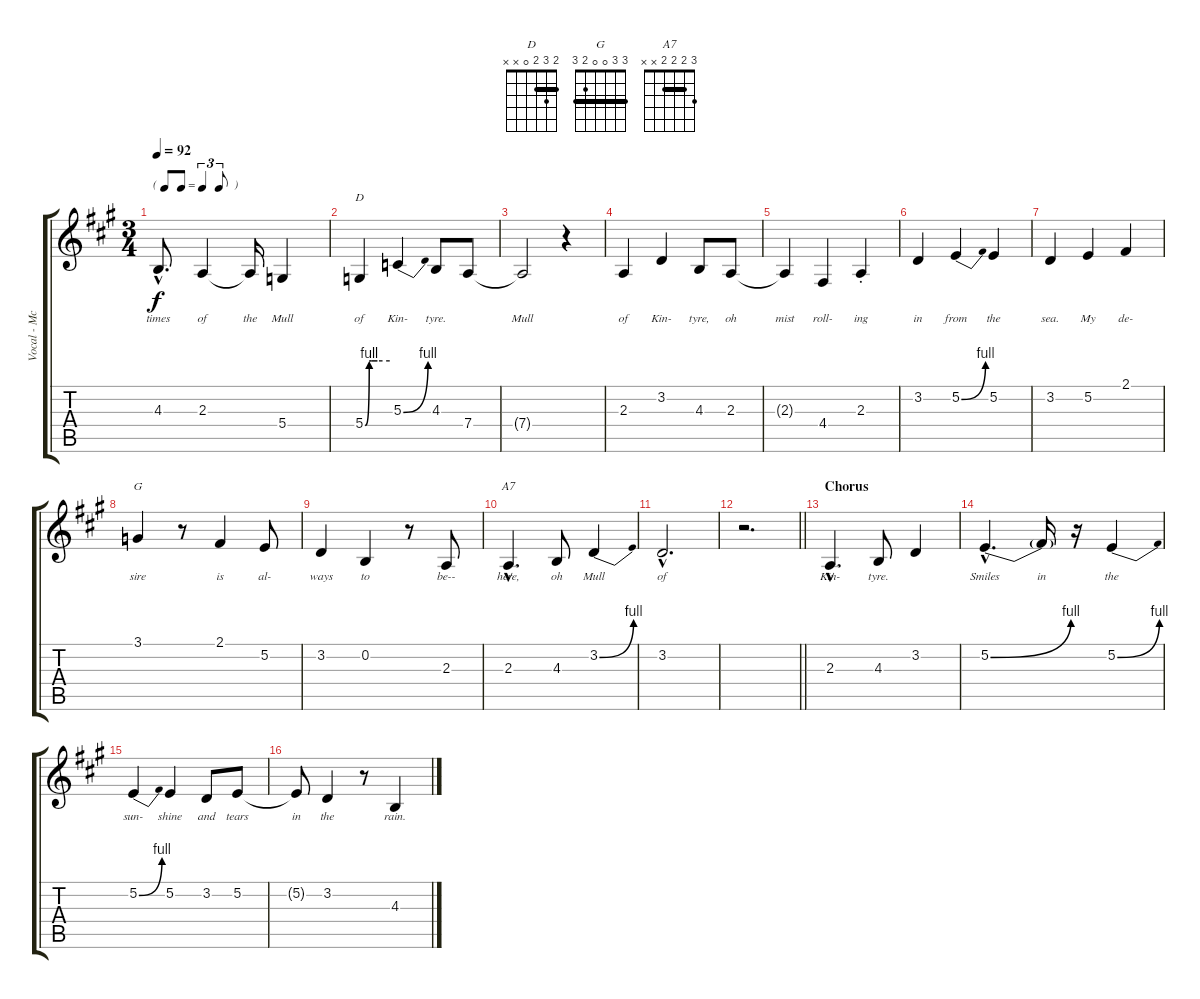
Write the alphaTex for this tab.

\track ("Vocal - McCartney" "Vocal - Mc") {instrument altosax}
\staff {score tabs}
\tuning (E4 B3 G3 D3 A2 E2) {hide}
\chord ("D" 2 3 2 0 x x) {barre 2}
\chord ("G" 3 3 0 0 2 3) {barre 3}
\chord ("A7" 3 2 2 2 x x) {barre 2}
\ts (3 4)
\tf triplet8th
\tempo 92
\clef g2
\ks a
4.3{hac t}.8{d lyrics (0 "times") lyrics (1 "") lyrics (2 "") lyrics (3 "") lyrics (4 "") dy f} 2.3.4{lyrics (0 "of") lyrics (1 "") lyrics (2 "") lyrics (3 "") lyrics (4 "")} 2.3{t}.16{lyrics (0 "the") lyrics (1 "") lyrics (2 "") lyrics (3 "") lyrics (4 "")} 5.4.4{lyrics (0 "Mull") lyrics (1 "") lyrics (2 "") lyrics (3 "") lyrics (4 "")} |
5.4{be (custom 0 0 10 4 15 4 30 4 60 4)}.4{ch "D" lyrics (0 "of") lyrics (1 "") lyrics (2 "") lyrics (3 "") lyrics (4 "")} 5.3{be (bend 0 0 60 4)}.4{lyrics (0 "Kin-") lyrics (1 "") lyrics (2 "") lyrics (3 "") lyrics (4 "")} 4.3.8{lyrics (0 "tyre.") lyrics (1 "") lyrics (2 "") lyrics (3 "") lyrics (4 "")} 7.4.8{lyrics (0 "") lyrics (1 "") lyrics (2 "") lyrics (3 "") lyrics (4 "")} |
7.4{t}.2{lyrics (0 "Mull") lyrics (1 "") lyrics (2 "") lyrics (3 "") lyrics (4 "")} r.4 |
2.3.4{lyrics (0 "of") lyrics (1 "") lyrics (2 "") lyrics (3 "") lyrics (4 "")} 3.2.4{lyrics (0 "Kin-") lyrics (1 "") lyrics (2 "") lyrics (3 "") lyrics (4 "")} 4.3.8{lyrics (0 "tyre,") lyrics (1 "") lyrics (2 "") lyrics (3 "") lyrics (4 "")} 2.3.8{lyrics (0 "oh") lyrics (1 "") lyrics (2 "") lyrics (3 "") lyrics (4 "")} |
2.3{t}.4{lyrics (0 "mist") lyrics (1 "") lyrics (2 "") lyrics (3 "") lyrics (4 "")} 4.4.4{lyrics (0 "roll-") lyrics (1 "") lyrics (2 "") lyrics (3 "") lyrics (4 "")} 2.3{st}.4{lyrics (0 "ing") lyrics (1 "") lyrics (2 "") lyrics (3 "") lyrics (4 "")} |
3.2.4{lyrics (0 "in") lyrics (1 "") lyrics (2 "") lyrics (3 "") lyrics (4 "")} 5.2{be (bend 0 0 60 4)}.4{lyrics (0 "from") lyrics (1 "") lyrics (2 "") lyrics (3 "") lyrics (4 "")} 5.2.4{lyrics (0 "the") lyrics (1 "") lyrics (2 "") lyrics (3 "") lyrics (4 "")} |
3.2.4{lyrics (0 "sea.") lyrics (1 "") lyrics (2 "") lyrics (3 "") lyrics (4 "")} 5.2.4{lyrics (0 "My") lyrics (1 "") lyrics (2 "") lyrics (3 "") lyrics (4 "")} 2.1.4{lyrics (0 "de-") lyrics (1 "") lyrics (2 "") lyrics (3 "") lyrics (4 "")} |
3.1.4{ch "G" lyrics (0 "sire") lyrics (1 "") lyrics (2 "") lyrics (3 "") lyrics (4 "")} r.8 2.1.4{lyrics (0 "is") lyrics (1 "") lyrics (2 "") lyrics (3 "") lyrics (4 "")} 5.2.8{lyrics (0 "al-") lyrics (1 "") lyrics (2 "") lyrics (3 "") lyrics (4 "")} |
3.2.4{lyrics (0 "ways") lyrics (1 "") lyrics (2 "") lyrics (3 "") lyrics (4 "")} 0.2.4{lyrics (0 "to") lyrics (1 "") lyrics (2 "") lyrics (3 "") lyrics (4 "")} r.8 2.3.8{lyrics (0 "be--") lyrics (1 "") lyrics (2 "") lyrics (3 "") lyrics (4 "")} |
2.3{hac}.4{d ch "A7" lyrics (0 "here,") lyrics (1 "") lyrics (2 "") lyrics (3 "") lyrics (4 "")} 4.3.8{lyrics (0 "oh") lyrics (1 "") lyrics (2 "") lyrics (3 "") lyrics (4 "")} 3.2{be (bend 0 0 60 4)}.4{lyrics (0 "Mull") lyrics (1 "") lyrics (2 "") lyrics (3 "") lyrics (4 "")} |
3.2{hac}.2{d lyrics (0 "of") lyrics (1 "") lyrics (2 "") lyrics (3 "") lyrics (4 "")} |
\barLineRight lightlight
r.2{d} |
\section ("" "Chorus")
2.3{hac}.4{d lyrics (0 "Kin-") lyrics (1 "") lyrics (2 "") lyrics (3 "") lyrics (4 "")} 4.3.8{lyrics (0 "tyre.") lyrics (1 "") lyrics (2 "") lyrics (3 "") lyrics (4 "")} 3.2.4{lyrics (0 "") lyrics (1 "") lyrics (2 "") lyrics (3 "") lyrics (4 "")} |
5.2{be (bend 0 0 60 4) hac}.4{d lyrics (0 "Smiles") lyrics (1 "") lyrics (2 "") lyrics (3 "") lyrics (4 "")} 5.2{t}.16{lyrics (0 "in") lyrics (1 "") lyrics (2 "") lyrics (3 "") lyrics (4 "")} r.16 5.2{be (bend 0 0 60 4)}.4{lyrics (0 "the") lyrics (1 "") lyrics (2 "") lyrics (3 "") lyrics (4 "")} |
5.2{be (bend 0 0 60 4)}.4{lyrics (0 "sun-") lyrics (1 "") lyrics (2 "") lyrics (3 "") lyrics (4 "")} 5.2.4{lyrics (0 "shine") lyrics (1 "") lyrics (2 "") lyrics (3 "") lyrics (4 "")} 3.2.8{lyrics (0 "and") lyrics (1 "") lyrics (2 "") lyrics (3 "") lyrics (4 "")} 5.2.8{lyrics (0 "tears") lyrics (1 "") lyrics (2 "") lyrics (3 "") lyrics (4 "")} |
5.2{t}.8{lyrics (0 "in") lyrics (1 "") lyrics (2 "") lyrics (3 "") lyrics (4 "")} 3.2.4{lyrics (0 "the") lyrics (1 "") lyrics (2 "") lyrics (3 "") lyrics (4 "")} r.8 4.3.4{lyrics (0 "rain.") lyrics (1 "") lyrics (2 "") lyrics (3 "") lyrics (4 "")}
